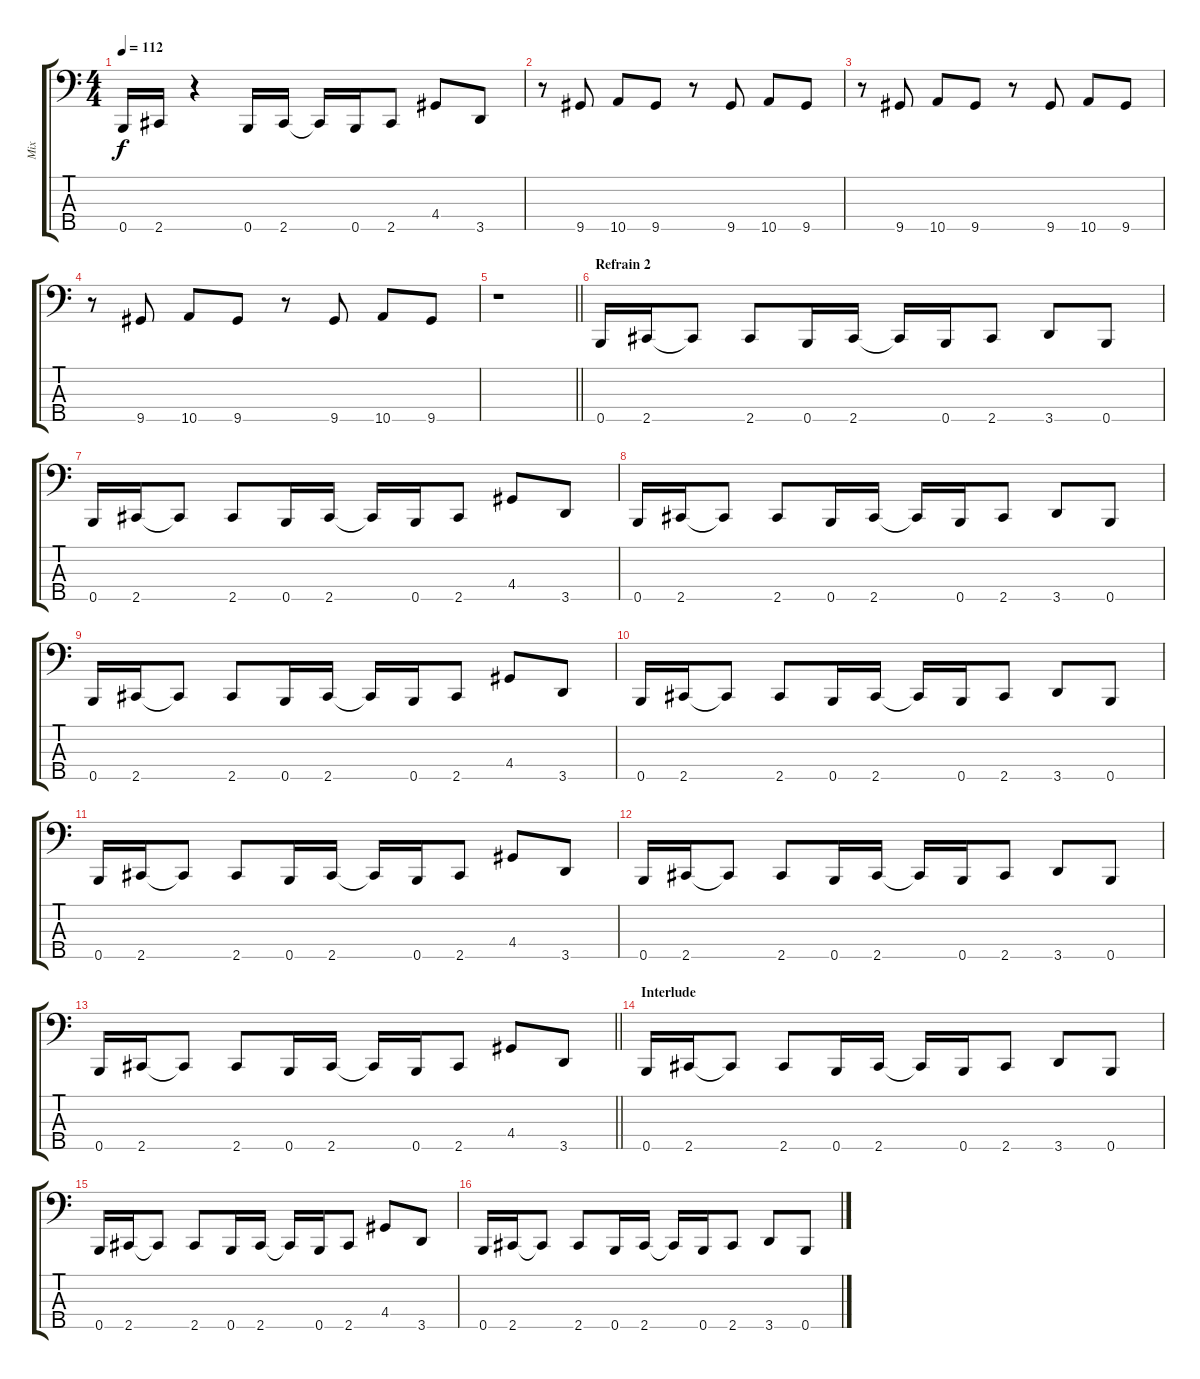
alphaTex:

\track ("Mix" "Mix") {instrument electricbasspick}
\staff {score tabs}
\tuning (G2 D2 A1 E1 B0) {hide}
\ts (4 4)
\tempo 112
\clef f4
\ks c
0.5.16{dy f} 2.5.16 r.4 0.5.16 2.5.16 2.5{t}.16 0.5.16 2.5.8 4.4.8 3.5.8 |
r.8 9.5.8 10.5.8 9.5.8 r.8 9.5.8 10.5.8 9.5.8 |
r.8 9.5.8 10.5.8 9.5.8 r.8 9.5.8 10.5.8 9.5.8 |
r.8 9.5.8 10.5.8 9.5.8 r.8 9.5.8 10.5.8 9.5.8 |
\barLineRight lightlight
r.1 |
\section ("" "Refrain 2")
0.5.16 2.5.16 2.5{t}.8 2.5.8 0.5.16 2.5.16 2.5{t}.16 0.5.16 2.5.8 3.5.8 0.5.8 |
0.5.16 2.5.16 2.5{t}.8 2.5.8 0.5.16 2.5.16 2.5{t}.16 0.5.16 2.5.8 4.4.8 3.5.8 |
0.5.16 2.5.16 2.5{t}.8 2.5.8 0.5.16 2.5.16 2.5{t}.16 0.5.16 2.5.8 3.5.8 0.5.8 |
0.5.16 2.5.16 2.5{t}.8 2.5.8 0.5.16 2.5.16 2.5{t}.16 0.5.16 2.5.8 4.4.8 3.5.8 |
0.5.16 2.5.16 2.5{t}.8 2.5.8 0.5.16 2.5.16 2.5{t}.16 0.5.16 2.5.8 3.5.8 0.5.8 |
0.5.16 2.5.16 2.5{t}.8 2.5.8 0.5.16 2.5.16 2.5{t}.16 0.5.16 2.5.8 4.4.8 3.5.8 |
0.5.16 2.5.16 2.5{t}.8 2.5.8 0.5.16 2.5.16 2.5{t}.16 0.5.16 2.5.8 3.5.8 0.5.8 |
\barLineRight lightlight
0.5.16 2.5.16 2.5{t}.8 2.5.8 0.5.16 2.5.16 2.5{t}.16 0.5.16 2.5.8 4.4.8 3.5.8 |
\section ("" "Interlude")
0.5.16 2.5.16 2.5{t}.8 2.5.8 0.5.16 2.5.16 2.5{t}.16 0.5.16 2.5.8 3.5.8 0.5.8 |
0.5.16 2.5.16 2.5{t}.8 2.5.8 0.5.16 2.5.16 2.5{t}.16 0.5.16 2.5.8 4.4.8 3.5.8 |
0.5.16 2.5.16 2.5{t}.8 2.5.8 0.5.16 2.5.16 2.5{t}.16 0.5.16 2.5.8 3.5.8 0.5.8
